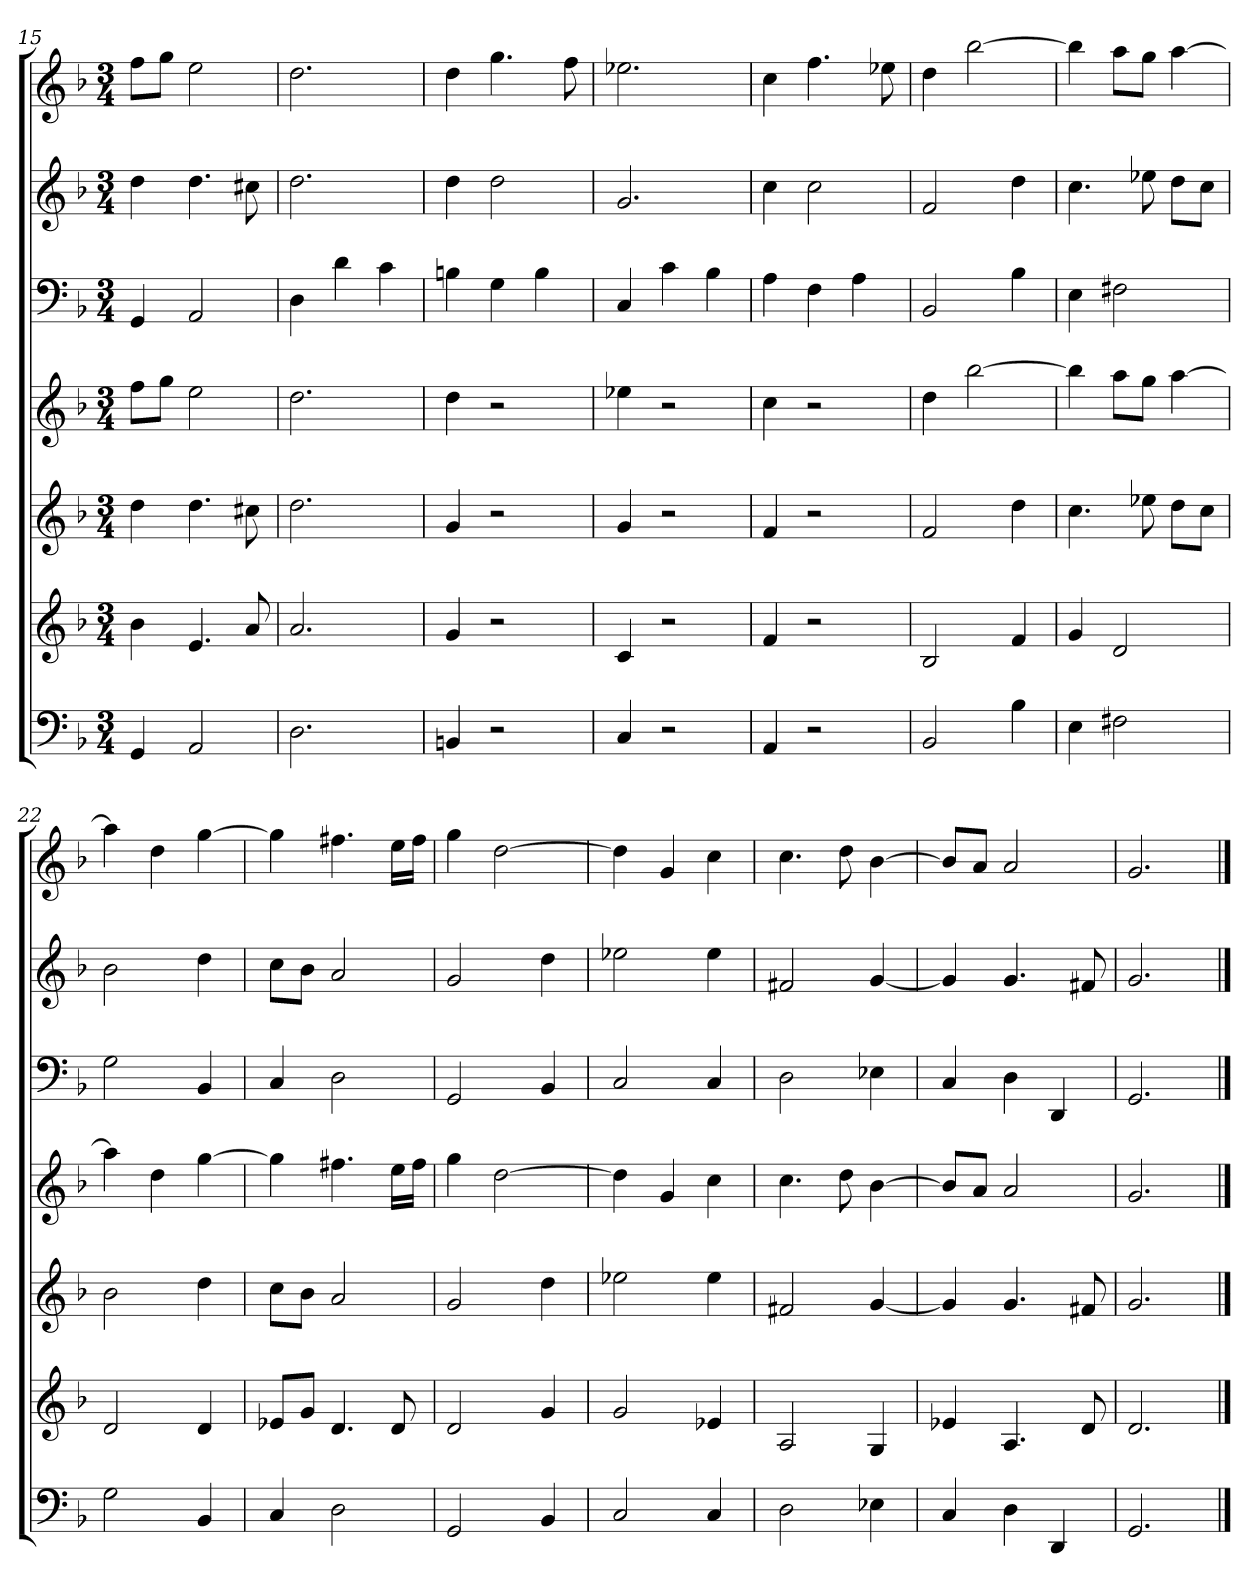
**kern	**kern	**kern	**kern	**kern	**kern	**kern
*part7	*part6	*part5	*part4	*part3	*part2	*part1
*staff7	*staff6	*staff5	*staff4	*staff3	*staff2	*staff1
*k[b-]	*k[b-]	*k[b-]	*k[b-]	*k[b-]	*k[b-]	*k[b-]
*d:	*d:	*d:	*d:	*d:	*d:	*d:
*M3/4	*M3/4	*M3/4	*M3/4	*M3/4	*M3/4	*M3/4
=15	=15	=15	=15	=15	=15	=15
4GG	4b-	4dd	8ffL	4GG	4dd	8ffL
.	.	.	8ggJ	.	.	8ggJ
2AA	4.e	4.dd	2ee	2AA	4.dd	2ee
.	8a	8cc#X	.	.	8cc#X	.
=16	=16	=16	=16	=16	=16	=16
2.D	2.a	2.dd	2.dd	4D	2.dd	2.dd
.	.	.	.	4d	.	.
.	.	.	.	4c	.	.
=17	=17	=17	=17	=17	=17	=17
4BBn	4g	4g	4dd	4Bn	4dd	4dd
2r	2r	2r	2r	4G	2dd	4.gg
.	.	.	.	4B	.	.
.	.	.	.	.	.	8ff
=18	=18	=18	=18	=18	=18	=18
4C	4c	4g	4ee-X	4C	2.g	2.ee-X
2r	2r	2r	2r	4c	.	.
.	.	.	.	4B-	.	.
=19	=19	=19	=19	=19	=19	=19
4AA	4f	4f	4cc	4A	4cc	4cc
2r	2r	2r	2r	4F	2cc	4.ff
.	.	.	.	4A	.	.
.	.	.	.	.	.	8ee-X
=20	=20	=20	=20	=20	=20	=20
2BB-	2B-	2f	4dd	2BB-	2f	4dd
.	.	.	[2bb-	.	.	[2bb-
4B-	4f	4dd	.	4B-	4dd	.
=21	=21	=21	=21	=21	=21	=21
4E	4g	4.cc	4bb-]	4E	4.cc	4bb-]
2F#X	2d	.	8aaL	2F#X	.	8aaL
.	.	8ee-X	8ggJ	.	8ee-X	8ggJ
.	.	8ddL	[4aa	.	8ddL	[4aa
.	.	8ccJ	.	.	8ccJ	.
=22	=22	=22	=22	=22	=22	=22
2G	2d	2b-	4aa]	2G	2b-	4aa]
.	.	.	4dd	.	.	4dd
4BB-	4d	4dd	[4gg	4BB-	4dd	[4gg
=23	=23	=23	=23	=23	=23	=23
4C	8e-XL	8ccL	4gg]	4C	8ccL	4gg]
.	8gJ	8b-J	.	.	8b-J	.
2D	4.d	2a	4.ff#X	2D	2a	4.ff#X
.	8d	.	16eeLL	.	.	16eeLL
.	.	.	16ff#JJ	.	.	16ff#JJ
=24	=24	=24	=24	=24	=24	=24
2GG	2d	2g	4gg	2GG	2g	4gg
.	.	.	[2dd	.	.	[2dd
4BB-	4g	4dd	.	4BB-	4dd	.
=25	=25	=25	=25	=25	=25	=25
2C	2g	2ee-X	4dd]	2C	2ee-X	4dd]
.	.	.	4g	.	.	4g
4C	4e-X	4ee-	4cc	4C	4ee-	4cc
=26	=26	=26	=26	=26	=26	=26
2D	2A	2f#X	4.cc	2D	2f#X	4.cc
.	.	.	8dd	.	.	8dd
4E-X	4G	[4g	[4b-	4E-X	[4g	[4b-
=27	=27	=27	=27	=27	=27	=27
4C	4e-X	4g]	8b-L]	4C	4g]	8b-L]
.	.	.	8aJ	.	.	8aJ
4D	4.A	4.g	2a	4D	4.g	2a
4DD	.	.	.	4DD	.	.
.	8d	8f#X	.	.	8f#X	.
=28	=28	=28	=28	=28	=28	=28
2.GG	2.d	2.g	2.g	2.GG	2.g	2.g
==	==	==	==	==	==	==
*-	*-	*-	*-	*-	*-	*-
